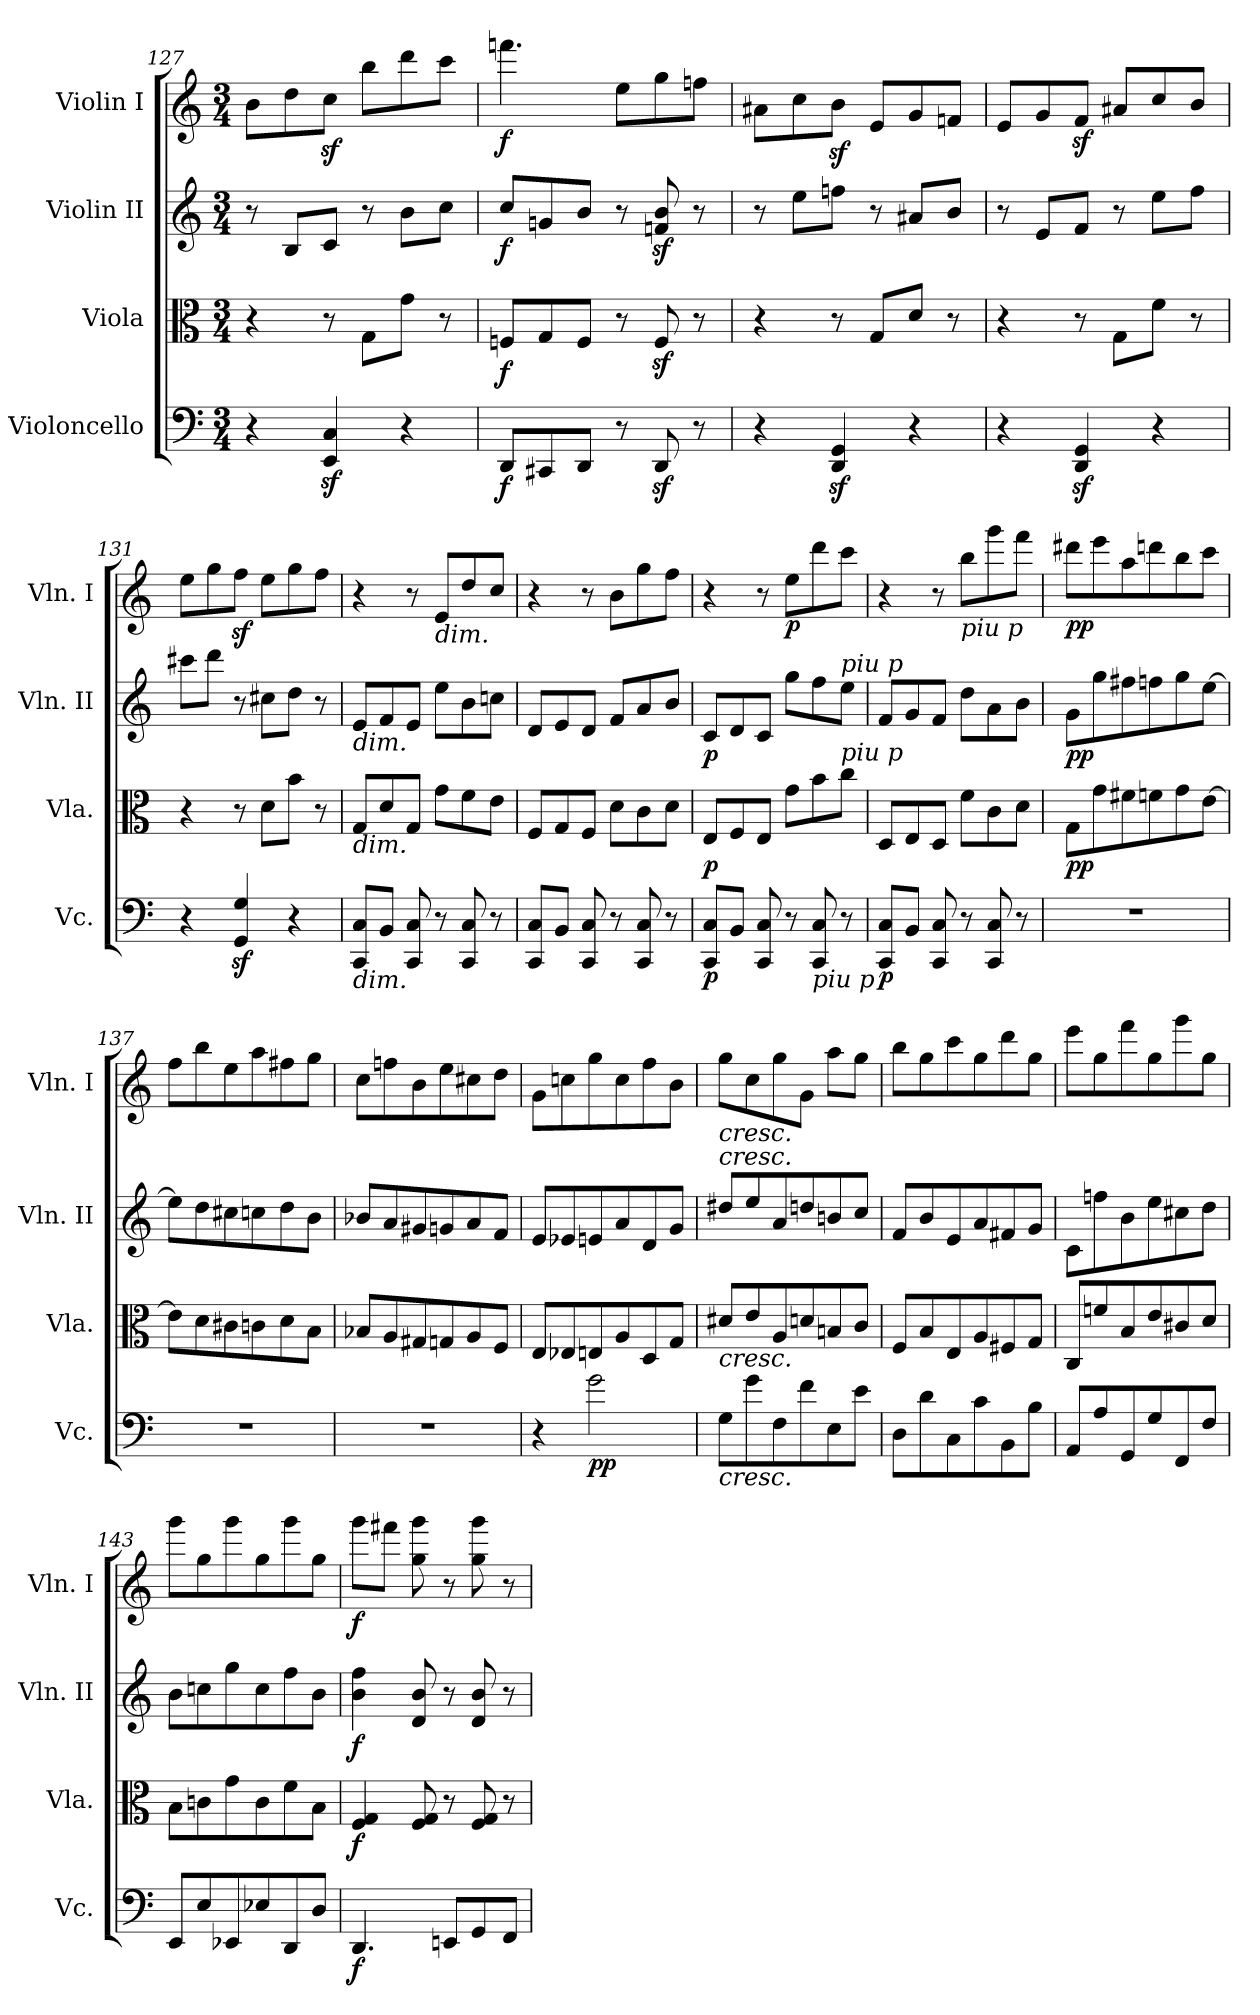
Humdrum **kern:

**kern	**dynam	**kern	**dynam	**kern	**dynam	**kern	**dynam
*part4	*part4	*part3	*part3	*part2	*part2	*part1	*part1
*staff4	*staff4	*staff3	*staff3	*staff2	*staff2	*staff1	*staff1
*I"Violoncello	*	*I"Viola	*	*I"Violin II	*	*I"Violin I	*
*I'Vc.	*	*I'Vla.	*	*I'Vln. II	*	*I'Vln. I	*
*clefF4	*	*clefC3	*	*clefG2	*	*clefG2	*
*k[]	*	*k[]	*	*k[]	*	*k[]	*
*M3/4	*	*M3/4	*	*M3/4	*	*M3/4	*
=127	=127	=127	=127	=127	=127	=127	=127
4r	.	4r	.	8r	.	8b\L	.
.	.	.	.	8B/L	.	8dd\	.
4EE/z< 4C/z<	.	8r	.	8c/J	.	8ccz<\J	.
.	.	8G\L	.	8r	.	8bb\L	.
4r	.	8g\J	.	8b\L	.	8ddd\	.
.	.	8r	.	8cc\J	.	8ccc\J	.
=128	=128	=128	=128	=128	=128	=128	=128
!	!LO:DY:b	!	!LO:DY:b	!	!LO:DY:b	!	!LO:DY:b
8DD/L	f	8Fn/L	f	8cc/L	f	4.fffn\	f
8CC#X/	.	8G/	.	8gn/	.	.	.
8DD/J	.	8F/J	.	8b/J	.	.	.
8r	.	8r	.	8r	.	8ee\L	.
8DDz</	.	8Fz</	.	8fn/z< 8b/z<	.	8gg\	.
8r	.	8r	.	8r	.	8ffn\J	.
=129	=129	=129	=129	=129	=129	=129	=129
4r	.	4r	.	8r	.	8a#X\L	.
.	.	.	.	8ee\L	.	8cc\	.
4DD/z< 4GG/z<	.	8r	.	8ffn\J	.	8bz<\J	.
.	.	8G/L	.	8r	.	8e/L	.
4r	.	8d/J	.	8a#X/L	.	8g/	.
.	.	8r	.	8b/J	.	8fn/J	.
=130	=130	=130	=130	=130	=130	=130	=130
4r	.	4r	.	8r	.	8e/L	.
.	.	.	.	8e/L	.	8g/	.
4DD/z< 4GG/z<	.	8r	.	8f/J	.	8fz</J	.
.	.	8G\L	.	8r	.	8a#X/L	.
4r	.	8f\J	.	8ee\L	.	8cc/	.
.	.	8r	.	8ff\J	.	8b/J	.
=131	=131	=131	=131	=131	=131	=131	=131
4r	.	4r	.	8ccc#X\L	.	8ee\L	.
.	.	.	.	8ddd\J	.	8gg\	.
4GG/z< 4G/z<	.	8r	.	8r	.	8ffz<\J	.
.	.	8d\L	.	8cc#X\L	.	8ee\L	.
4r	.	8b\J	.	8dd\J	.	8gg\	.
.	.	8r	.	8r	.	8ff\J	.
=132	=132	=132	=132	=132	=132	=132	=132
!	!	!	!	!LO:TX:b:i:t=dim.	!	!	!
!	!	!LO:TX:b:i:t=dim.	!	!	!	!	!
!LO:TX:b:i:t=dim.	!	!	!	!	!	!	!
8CC/ 8C/L	.	8G/L	.	8e/L	.	4r	.
8BB/J	.	8d/	.	8f/	.	.	.
8CC/ 8C/	.	8G/J	.	8e/J	.	8r	.
!	!	!	!	!	!	!LO:TX:b:i:t=dim.	!
8r	.	8g\L	.	8ee\L	.	8e/L	.
8CC/ 8C/	.	8f\	.	8b\	.	8dd/	.
8r	.	8e\J	.	8ccn\J	.	8cc/J	.
=133	=133	=133	=133	=133	=133	=133	=133
8CC/ 8C/L	.	8F/L	.	8d/L	.	4r	.
8BB/J	.	8G/	.	8e/	.	.	.
8CC/ 8C/	.	8F/J	.	8d/J	.	8r	.
8r	.	8d\L	.	8f/L	.	8b\L	.
8CC/ 8C/	.	8c\	.	8a/	.	8gg\	.
8r	.	8d\J	.	8b/J	.	8ff\J	.
=134	=134	=134	=134	=134	=134	=134	=134
!	!LO:DY:b	!	!LO:DY:b	!	!LO:DY:b	!	!
8CC/ 8C/L	p	8E/L	p	8c/L	p	4r	.
8BB/J	.	8F/	.	8d/	.	.	.
8CC/ 8C/	.	8E/J	.	8c/J	.	8r	.
!	!	!	!	!	!	!	!LO:DY:b
8r	.	8g\L	.	8gg\L	.	8ee\L	p
!LO:TX:b:i:t=piu p	!	!	!	!	!	!	!
8CC/ 8C/	.	8b\	.	8ff\	.	8ddd\	.
!	!	!	!	!LO:TX:a:i:t=piu p	!	!	!
!	!	!LO:TX:a:i:t=piu p	!	!	!	!	!
8r	.	8cc\J	.	8ee\J	.	8ccc\J	.
=135	=135	=135	=135	=135	=135	=135	=135
!	!LO:DY:b	!	!	!	!	!	!
8CC/ 8C/L	p	8D/L	.	8f/L	.	4r	.
8BB/J	.	8E/	.	8g/	.	.	.
8CC/ 8C/	.	8D/J	.	8f/J	.	8r	.
!	!	!	!	!	!	!LO:TX:b:i:t=piu p	!
8r	.	8f\L	.	8dd\L	.	8bb\L	.
8CC/ 8C/	.	8c\	.	8a\	.	8ggg\	.
8r	.	8d\J	.	8b\J	.	8fff\J	.
=136	=136	=136	=136	=136	=136	=136	=136
!	!	!	!LO:DY:b	!	!LO:DY:b	!	!LO:DY:b
2.r	.	8G\L	pp	8g\L	pp	8ddd#X\L	pp
.	.	8g\	.	8gg\	.	8eee\	.
.	.	8f#X\	.	8ff#X\	.	8aa\	.
.	.	8fn\	.	8ffn\	.	8dddn\	.
.	.	8g\	.	8gg\	.	8bb\	.
.	.	[8e\J	.	[8ee\J	.	8ccc\J	.
=137	=137	=137	=137	=137	=137	=137	=137
2.r	.	8e\L]	.	8ee\L]	.	8ff\L	.
.	.	8d\	.	8dd\	.	8bb\	.
.	.	8c#X\	.	8cc#X\	.	8ee\	.
.	.	8cn\	.	8ccn\	.	8aa\	.
.	.	8d\	.	8dd\	.	8ff#X\	.
.	.	8B\J	.	8b\J	.	8gg\J	.
=138	=138	=138	=138	=138	=138	=138	=138
2.r	.	8B-X/L	.	8b-X/L	.	8cc\L	.
.	.	8A/	.	8a/	.	8ffn\	.
.	.	8G#X/	.	8g#X/	.	8b\	.
.	.	8Gn/	.	8gn/	.	8ee\	.
.	.	8A/	.	8a/	.	8cc#X\	.
.	.	8F/J	.	8f/J	.	8dd\J	.
=139	=139	=139	=139	=139	=139	=139	=139
4r	.	8E/L	.	8e/L	.	8g\L	.
.	.	8E-X/	.	8e-X/	.	8ccn\	.
!	!LO:DY:b	!	!	!	!	!	!
2g\	pp	8En/	.	8en/	.	8gg\	.
.	.	8A/	.	8a/	.	8cc\	.
.	.	8D/	.	8d/	.	8ff\	.
.	.	8G/J	.	8g/J	.	8b\J	.
=140	=140	=140	=140	=140	=140	=140	=140
!	!	!	!	!	!	!LO:TX:b:i:t=cresc.	!
!	!	!	!	!LO:TX:a:i:t=cresc.	!	!	!
!	!	!LO:TX:b:i:t=cresc.	!	!	!	!	!
!LO:TX:b:i:t=cresc.	!	!	!	!	!	!	!
8G\L	.	8d#X/L	.	8dd#X/L	.	8gg\L	.
8g\	.	8e/	.	8ee/	.	8cc\	.
8F\	.	8A/	.	8a/	.	8gg\	.
8f\	.	8dn/	.	8ddn/	.	8g\J	.
8E\	.	8Bn/	.	8bn/	.	8aa\L	.
8e\J	.	8c/J	.	8cc/J	.	8gg\J	.
=141	=141	=141	=141	=141	=141	=141	=141
8D\L	.	8F/L	.	8f/L	.	8bb\L	.
8d\	.	8B/	.	8b/	.	8gg\	.
8C\	.	8E/	.	8e/	.	8ccc\	.
8c\	.	8A/	.	8a/	.	8gg\	.
8BB\	.	8F#X/	.	8f#X/	.	8ddd\	.
8B\J	.	8G/J	.	8g/J	.	8gg\J	.
=142	=142	=142	=142	=142	=142	=142	=142
8AA/L	.	8C/L	.	8c\L	.	8eee\L	.
8A/	.	8fn/	.	8ffn\	.	8gg\	.
8GG/	.	8B/	.	8b\	.	8fff\	.
8G/	.	8e/	.	8ee\	.	8gg\	.
8FF/	.	8c#X/	.	8cc#X\	.	8ggg\	.
8F/J	.	8d/J	.	8dd\J	.	8gg\J	.
=143	=143	=143	=143	=143	=143	=143	=143
8EE/L	.	8B\L	.	8b\L	.	8ggg\L	.
8E/	.	8cn\	.	8ccn\	.	8gg\	.
8EE-X/	.	8g\	.	8gg\	.	8ggg\	.
8E-X/	.	8c\	.	8cc\	.	8gg\	.
8DD/	.	8f\	.	8ff\	.	8ggg\	.
8D/J	.	8B\J	.	8b\J	.	8gg\J	.
=144	=144	=144	=144	=144	=144	=144	=144
!	!LO:DY:b	!	!LO:DY:b	!	!LO:DY:b	!	!LO:DY:b
4.DD/	f	4F/ 4G/	f	4b\ 4ff\	f	8ggg\L	f
.	.	.	.	.	.	8fff#X\J	.
.	.	8F/ 8G/	.	8d/ 8b/	.	8gg\ 8ggg\	.
8EEn/L	.	8r	.	8r	.	8r	.
8GG/	.	8F/ 8G/	.	8d/ 8b/	.	8gg\ 8ggg\	.
8FF/J	.	8r	.	8r	.	8r	.
=	=	=	=	=	=	=	=
*-	*-	*-	*-	*-	*-	*-	*-
